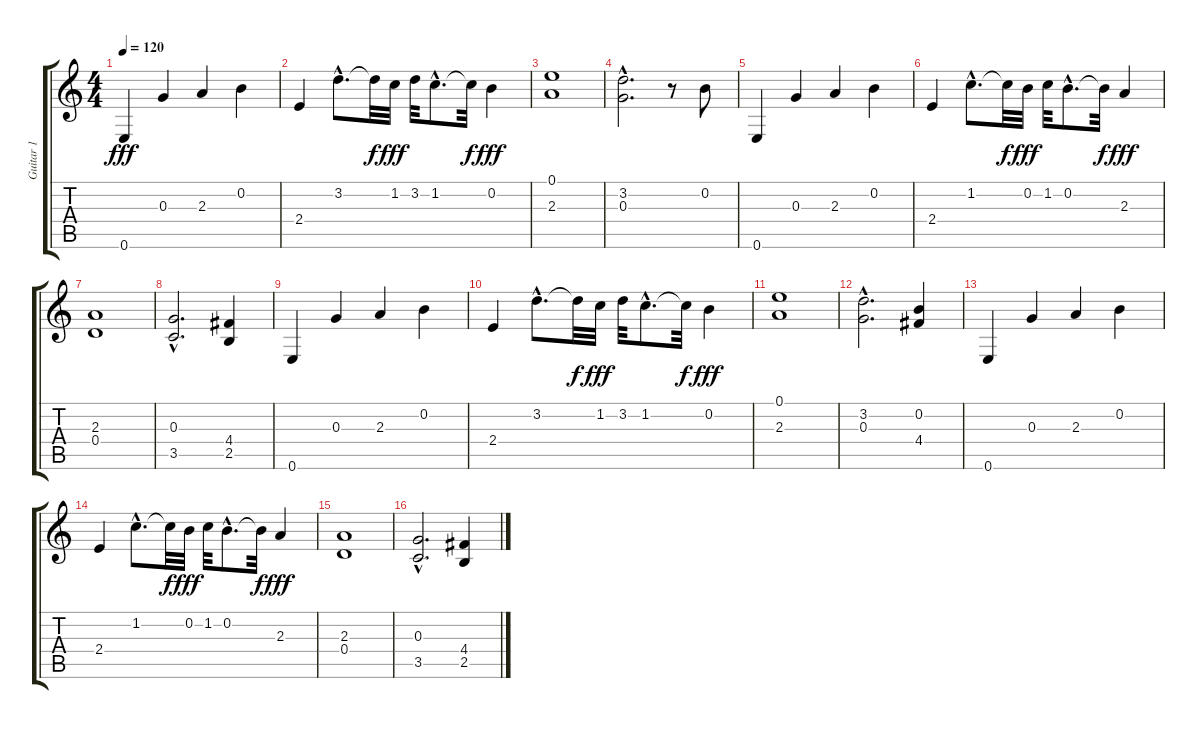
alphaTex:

\track ("Guitar 1" "Guitar 1") {instrument distortionguitar}
\staff {score tabs}
\tuning (E4 B3 G3 D3 A2 E2) {hide}
\ts (4 4)
\tempo 120
\clef g2
\ks c
0.6.4{dy fff} 0.3.4 2.3.4 0.2.4 |
2.4.4 3.2{hac}.8{d} 3.2{t}.32{dy f} 1.2.32{dy fff} 3.2.32 1.2{hac}.8{d} 1.2{t}.32{dy f} 0.2.4{dy fff} |
(0.1 2.3).1 |
(3.2{hac} 0.3{hac}).2{d} r.8 0.2.8{instrument overdrivenguitar} |
0.6.4{instrument distortionguitar} 0.3.4 2.3.4 0.2.4 |
2.4.4 1.2{hac}.8{d} 1.2{t}.32{dy f} 0.2.32{dy fff} 1.2.32 0.2{hac}.8{d} 0.2{t}.32{dy f} 2.3.4{dy fff} |
(2.3 0.4).1 |
(0.3{hac} 3.5{hac}).2{d} (4.4 2.5).4 |
0.6.4 0.3.4 2.3.4 0.2.4 |
2.4.4 3.2{hac}.8{d} 3.2{t}.32{dy f} 1.2.32{dy fff} 3.2.32 1.2{hac}.8{d} 1.2{t}.32{dy f} 0.2.4{dy fff} |
(0.1 2.3).1 |
(3.2{hac} 0.3{hac}).2{d} (0.2 4.4).4 |
0.6.4 0.3.4 2.3.4 0.2.4 |
2.4.4 1.2{hac}.8{d} 1.2{t}.32{dy f} 0.2.32{dy fff} 1.2.32 0.2{hac}.8{d} 0.2{t}.32{dy f} 2.3.4{dy fff} |
(2.3 0.4).1 |
(0.3{hac} 3.5{hac}).2{d} (4.4 2.5).4
